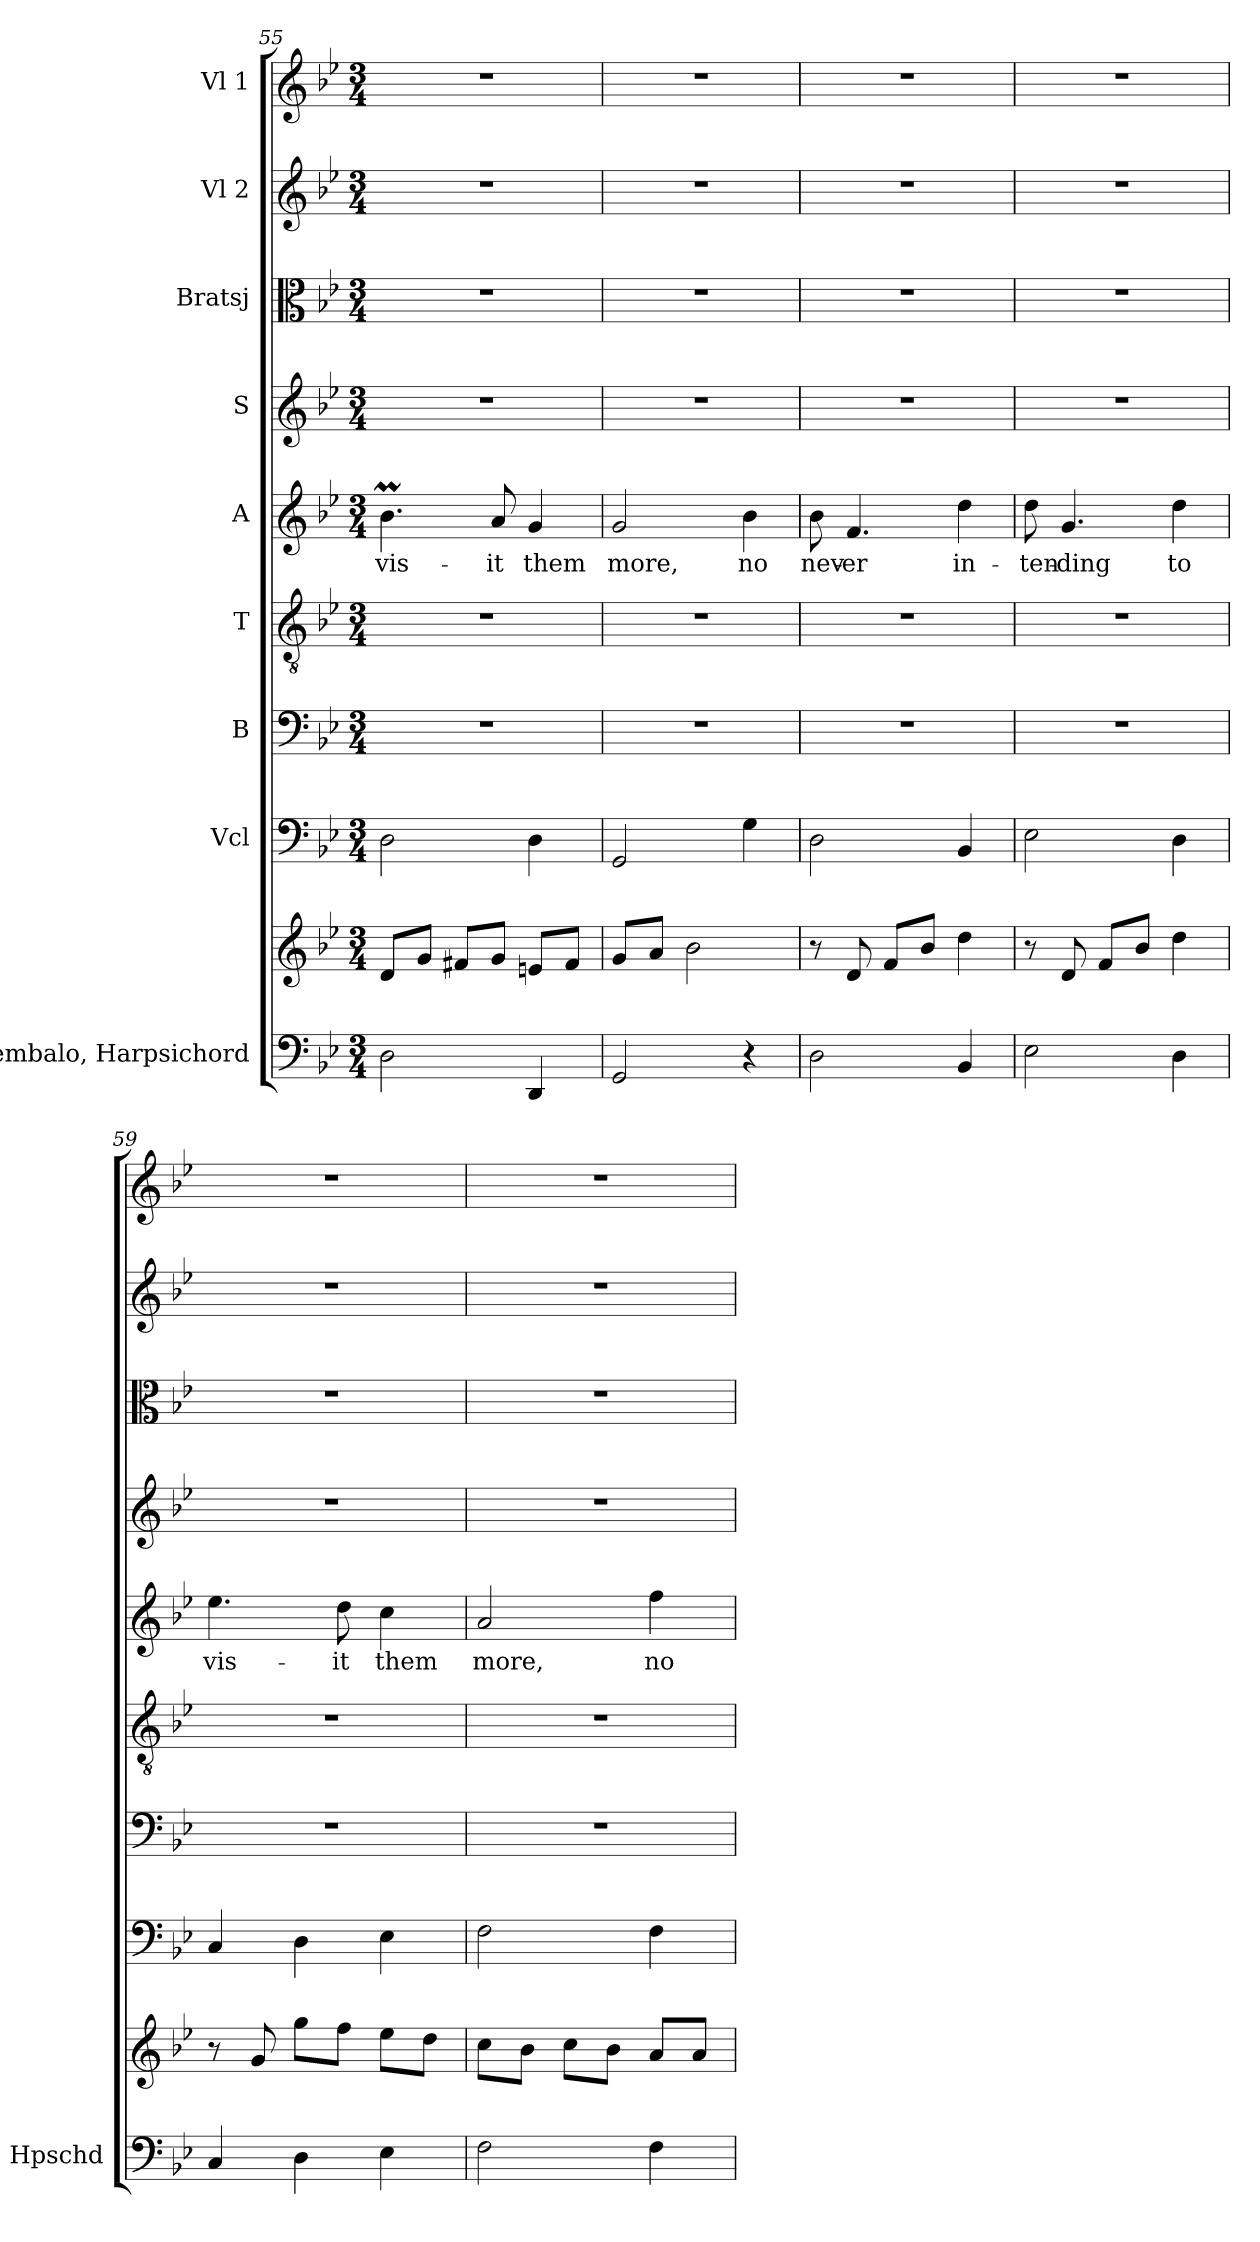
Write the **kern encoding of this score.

**kern	**kern	**kern	**kern	**kern	**kern	**text	**kern	**kern	**kern	**kern
*part9	*part9	*part8	*part7	*part6	*part5	*part5	*part4	*part3	*part2	*part1
*staff10	*staff9	*staff8	*staff7	*staff6	*staff5	*staff5	*staff4	*staff3	*staff2	*staff1
*I"Cembalo, Harpsichord	*	*I"Vcl	*I"B	*I"T	*I"A	*	*I"S	*I"Bratsj	*I"Vl 2	*I"Vl 1
*I'Hpschd	*	*	*	*	*	*	*	*	*	*
*clefF4	*clefG2	*clefF4	*clefF4	*clefGv2	*clefG2	*	*clefG2	*clefC3	*clefG2	*clefG2
*	*	*ITrd7c12	*	*	*	*	*	*	*	*
*k[b-e-]	*k[b-e-]	*k[b-e-]	*k[b-e-]	*k[b-e-]	*k[b-e-]	*	*k[b-e-]	*k[b-e-]	*k[b-e-]	*k[b-e-]
*M3/4	*M3/4	*M3/4	*M3/4	*M3/4	*M3/4	*	*M3/4	*M3/4	*M3/4	*M3/4
=55	=55	=55	=55	=55	=55	=55	=55	=55	=55	=55
!	!	!	!	!	!	!LO:LY:b	!	!	!	!
2D\	8d/L	2DD\	2.r	2.r	4.b-M\	vis-	2.r	2.r	2.r	2.r
.	8g/J	.	.	.	.	.	.	.	.	.
.	8f#X/L	.	.	.	.	.	.	.	.	.
!	!	!	!	!	!	!LO:LY:b	!	!	!	!
.	8g/J	.	.	.	8a/	-it	.	.	.	.
!	!	!	!	!	!	!LO:LY:b	!	!	!	!
4DD/	8en/L	4DD\	.	.	4g/	them	.	.	.	.
.	8f#/J	.	.	.	.	.	.	.	.	.
!!LO:LB:g=z
=56	=56	=56	=56	=56	=56	=56	=56	=56	=56	=56
!	!	!	!	!	!	!LO:LY:b	!	!	!	!
2GG/	8g/L	2GGG/	2.r	2.r	2g/	more,	2.r	2.r	2.r	2.r
.	8a/J	.	.	.	.	.	.	.	.	.
.	2b-\	.	.	.	.	.	.	.	.	.
!	!	!	!	!	!	!LO:LY:b	!	!	!	!
4r	.	4GG\	.	.	4b-\	no	.	.	.	.
=57	=57	=57	=57	=57	=57	=57	=57	=57	=57	=57
!	!	!	!	!	!	!LO:LY:b	!	!	!	!
2D\	8r	2DD\	2.r	2.r	8b-\	nev-	2.r	2.r	2.r	2.r
!	!	!	!	!	!	!LO:LY:b	!	!	!	!
.	8d/	.	.	.	4.f/	-er	.	.	.	.
.	8f/L	.	.	.	.	.	.	.	.	.
.	8b-/J	.	.	.	.	.	.	.	.	.
!	!	!	!	!	!	!LO:LY:b	!	!	!	!
4BB-/	4dd\	4BBB-/	.	.	4dd\	in-	.	.	.	.
=58	=58	=58	=58	=58	=58	=58	=58	=58	=58	=58
!	!	!	!	!	!	!LO:LY:b	!	!	!	!
2E-\	8r	2EE-\	2.r	2.r	8dd\	-ten-	2.r	2.r	2.r	2.r
!	!	!	!	!	!	!LO:LY:b	!	!	!	!
.	8d/	.	.	.	4.g/	-ding	.	.	.	.
.	8f/L	.	.	.	.	.	.	.	.	.
.	8b-/J	.	.	.	.	.	.	.	.	.
!	!	!	!	!	!	!LO:LY:b	!	!	!	!
4D\	4dd\	4DD\	.	.	4dd\	to	.	.	.	.
=59	=59	=59	=59	=59	=59	=59	=59	=59	=59	=59
!	!	!	!	!	!	!LO:LY:b	!	!	!	!
4C/	8r	4CC/	2.r	2.r	4.ee-\	vis-	2.r	2.r	2.r	2.r
.	8g/	.	.	.	.	.	.	.	.	.
4D\	8gg\L	4DD\	.	.	.	.	.	.	.	.
!	!	!	!	!	!	!LO:LY:b	!	!	!	!
.	8ff\J	.	.	.	8dd\	-it	.	.	.	.
!	!	!	!	!	!	!LO:LY:b	!	!	!	!
4E-\	8ee-\L	4EE-\	.	.	4cc\	them	.	.	.	.
.	8dd\J	.	.	.	.	.	.	.	.	.
=60	=60	=60	=60	=60	=60	=60	=60	=60	=60	=60
!	!	!	!	!	!	!LO:LY:b	!	!	!	!
2F\	8cc\L	2FF\	2.r	2.r	2a/	more,	2.r	2.r	2.r	2.r
.	8b-\J	.	.	.	.	.	.	.	.	.
.	8cc\L	.	.	.	.	.	.	.	.	.
.	8b-\J	.	.	.	.	.	.	.	.	.
!	!	!	!	!	!	!LO:LY:b	!	!	!	!
4F\	8a/L	4FF\	.	.	4ff\	no	.	.	.	.
.	8a/J	.	.	.	.	.	.	.	.	.
=	=	=	=	=	=	=	=	=	=	=
*-	*-	*-	*-	*-	*-	*-	*-	*-	*-	*-
